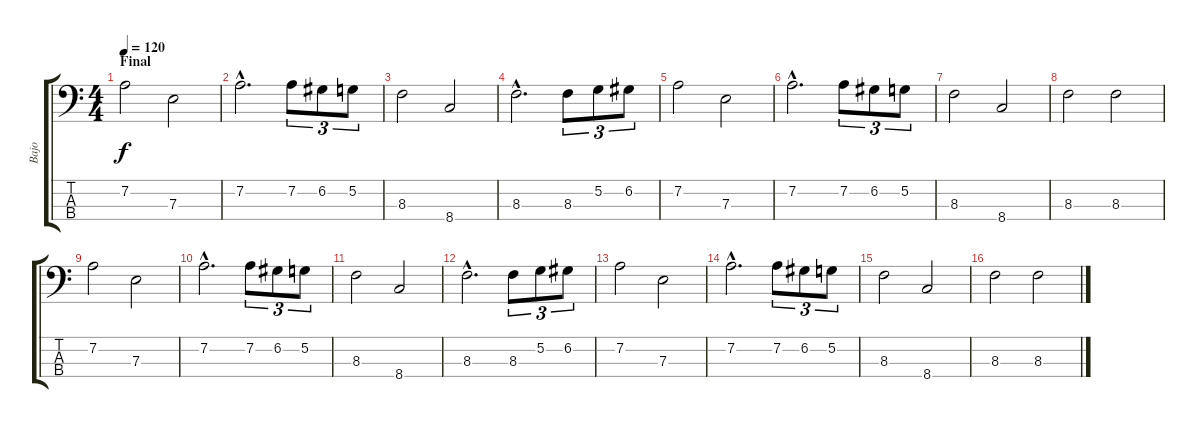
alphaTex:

\track ("Bajo" "Bajo") {instrument electricbassfinger}
\staff {score tabs}
\tuning (G2 D2 A1 E1) {hide}
\ts (4 4)
\section ("" "Final")
\tempo 120
\clef f4
\ks c
7.2.2{dy f} 7.3.2 |
7.2{hac}.2{d} 7.2.8{tu (3 2)} 6.2.8{tu (3 2)} 5.2.8{tu (3 2)} |
8.3.2 8.4.2 |
8.3{hac}.2{d} 8.3.8{tu (3 2)} 5.2.8{tu (3 2)} 6.2.8{tu (3 2)} |
7.2.2 7.3.2 |
7.2{hac}.2{d} 7.2.8{tu (3 2)} 6.2.8{tu (3 2)} 5.2.8{tu (3 2)} |
8.3.2 8.4.2 |
8.3.2 8.3.2 |
7.2.2 7.3.2 |
7.2{hac}.2{d} 7.2.8{tu (3 2)} 6.2.8{tu (3 2)} 5.2.8{tu (3 2)} |
8.3.2 8.4.2 |
8.3{hac}.2{d} 8.3.8{tu (3 2)} 5.2.8{tu (3 2)} 6.2.8{tu (3 2)} |
7.2.2 7.3.2 |
7.2{hac}.2{d} 7.2.8{tu (3 2)} 6.2.8{tu (3 2)} 5.2.8{tu (3 2)} |
8.3.2 8.4.2 |
8.3.2 8.3.2
